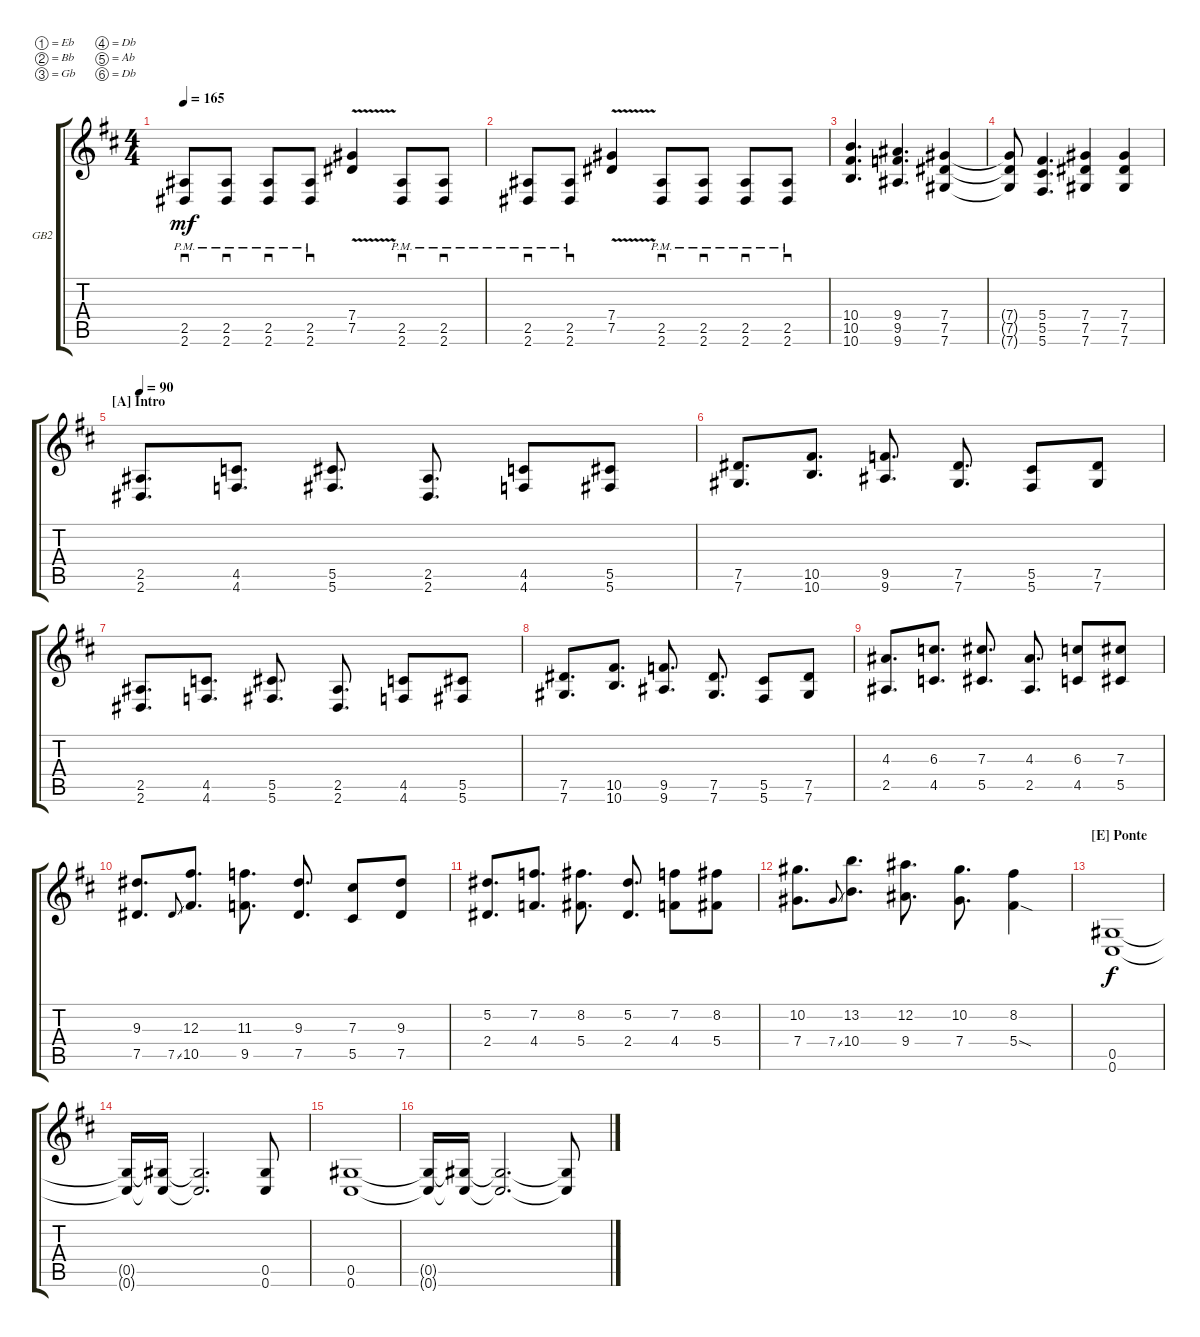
\defaultSystemsLayout 4
\bracketExtendMode groupsimilarinstruments
\firstSystemTrackNameOrientation horizontal
\otherSystemsTrackNameOrientation horizontal
\track ("Guitarra 1: Base" "GB2") {multiBarRest instrument distortionguitar}
\staff {score tabs}
\tuning (Eb4 Bb3 Gb3 Db3 Ab2 Db2)
\ts (4 4)
\tempo 165
\clef g2
\ks d
(2.6{pm} 2.5{pm}).8{sd dy mf} (2.6{pm} 2.5{pm}).8{sd} (2.6{pm} 2.5{pm}).8{sd} (2.6{pm} 2.5{pm}).8{sd} (7.5{v} 7.4{v}).4 (2.6{pm} 2.5{pm}).8{sd} (2.6{pm} 2.5{pm}).8{sd} |
(2.6{pm} 2.5{pm}).8{sd} (2.6{pm} 2.5{pm}).8{sd} (7.5{v} 7.4{v}).4 (2.6{pm} 2.5{pm}).8{sd} (2.6{pm} 2.5{pm}).8{sd} (2.6{pm} 2.5{pm}).8{sd} (2.6{pm} 2.5{pm}).8{sd} |
(10.5 10.4 10.6).4{d} (9.4 9.5 9.6).4{d} (7.5 7.4 7.6).4 |
(7.4{t} 7.5{t} 7.6{t}).8 (5.4 5.5 5.6).4{d} (7.5 7.4 7.6).4 (7.4 7.5 7.6).4 |
\section ("A" "Intro")
\tempo 90
(2.5 2.6).8{d} (4.5 4.6).8{d} (5.5 5.6).8{d} (2.5 2.6).8{d} (4.5 4.6).8 (5.6 5.5).8 |
(7.5 7.6).8{d} (10.5 10.6).8{d} (9.6 9.5).8{d} (7.5 7.6).8{d} (5.6 5.5).8 (7.5 7.6).8 |
(2.5 2.6).8{d} (4.5 4.6).8{d} (5.5 5.6).8{d} (2.5 2.6).8{d} (4.5 4.6).8 (5.6 5.5).8 |
(7.5 7.6).8{d} (10.5 10.6).8{d} (9.6 9.5).8{d} (7.5 7.6).8{d} (5.6 5.5).8 (7.5 7.6).8 |
(2.5 4.3).8{d} (4.5 6.3).8{d} (5.5 7.3).8{d} (2.5 4.3).8{d} (4.5 6.3).8 (5.5 7.3).8 |
(7.5 9.3).8{d} 7.5{ss}.8{gr onbeat} (10.5 12.3).8{d} (9.5 11.3).8{d} (7.5 9.3).8{d} (5.5 7.3).8 (7.5 9.3).8 |
(2.4 5.2).8{d} (4.4 7.2).8{d} (5.4 8.2).8{d} (2.4 5.2).8{d} (4.4 7.2).8 (5.4 8.2).8 |
(7.4 10.2).8{d} 7.4{ss}.8{gr onbeat} (10.4 13.2).8{d} (9.4 12.2).8{d} (7.4 10.2).8{d} (5.4{sod} 8.2).4 |
\section ("E" "Ponte")
(0.5 0.6).1{dy f} |
(0.6{t} 0.5{t}).16 (0.5{t} 0.6{t}).16 (0.6{t} 0.5{t}).2{d} (0.5 0.6).8 |
(0.6 0.5).1 |
(0.6{t} 0.5{t}).16 (0.5{t} 0.6{t}).16 (0.6{t} 0.5{t}).2{d} (0.5{t} 0.6{t}).8
